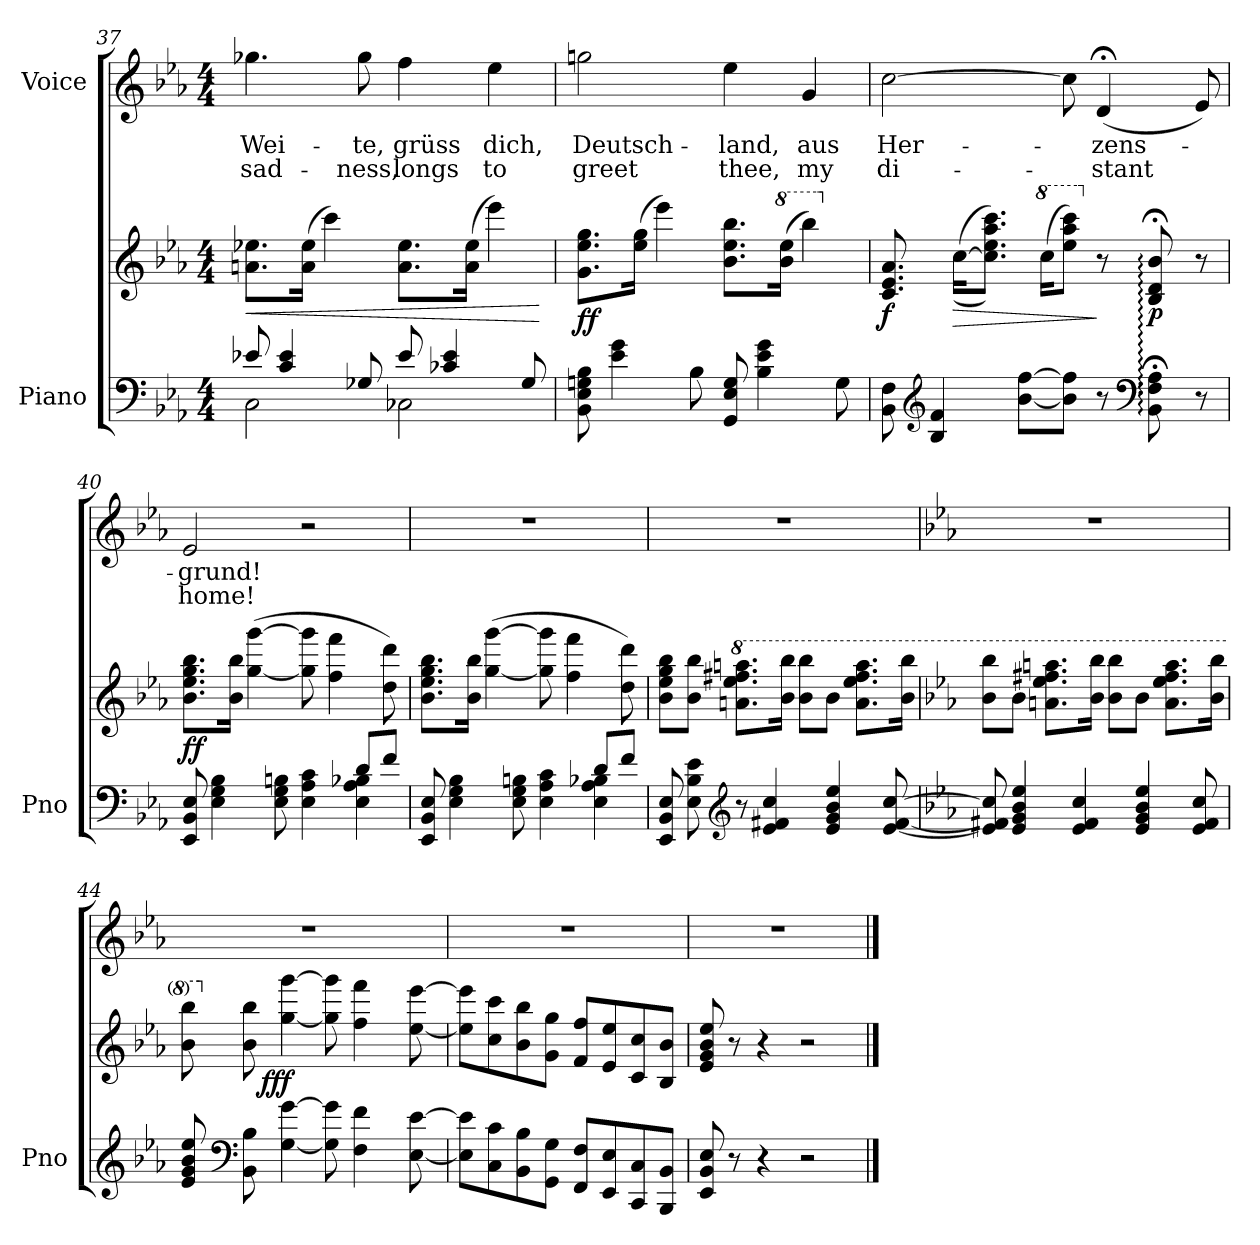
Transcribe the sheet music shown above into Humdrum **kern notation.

**kern	**kern	**dynam	**kern	**text	**text
*part2	*part2	*part2	*part1	*part1	*part1
*staff3	*staff2	*staff2/3	*staff1	*staff1	*staff1
*I"Piano	*	*	*I"Voice	*	*
*I'Pno	*	*	*	*	*
!!LO:LB:g=z
*clefF4	*clefG2	*	*clefG2	*	*
*k[b-e-a-]	*k[b-e-a-]	*	*k[b-e-a-]	*	*
*M4/4	*M4/4	*	*M4/4	*	*
=37	=37	=37	=37	=37	=37
*^	*	*	*	*	*
!	!	!	!LO:HP:b	!	!LO:LY:b	!LO:LY:b
8e-X/	2C\	8.an\ 8.ee-X\L	<	4.gg-X\	Wei-	sad-
4c/ 4e-/	.	.	.	.	.	.
.	.	(16a\ 16ee-\Jk	.	.	.	.
.	.	4ccc\)	.	.	.	.
!	!	!	!	!	!LO:LY:b	!LO:LY:b
8G-X/	.	.	.	8gg-\	-te,	-ness,
!	!	!	!	!	!LO:LY:b	!LO:LY:b
8e-/	2C-X\	8.a\ 8.ee-\L	.	4ff\	grüss	longs
4c-X/ 4e-/	.	.	.	.	.	.
.	.	(16a\ 16ee-\Jk	.	.	.	.
!	!	!	!	!	!LO:LY:b	!LO:LY:b
.	.	4eee-\)	.	4ee-\	dich,	to
8G-/	.	.	.	.	.	.
*v	*v	*	*	*	*	*
.	.	[	.	.	.
=38	=38	=38	=38	=38	=38
!	!	!LO:DY:b	!	!LO:LY:b	!LO:LY:b
8BB-\ 8E-\ 8Gn\ 8B-\	8.g\ 8.ee-\ 8.gg\L	ff	2ggn\	Deutsch-	greet
4e-\ 4g\	.	.	.	.	.
.	(16ee-\ 16gg\Jk	.	.	.	.
.	4eee-\)	.	.	.	.
8B-\	.	.	.	.	.
!	!	!	!	!LO:LY:b	!LO:LY:b
8GG/ 8E-/ 8G/	8.b-\ 8.ee-\ 8.bb-\L	.	4ee-\	-land,	thee,
4B-\ 4e-\ 4g\	.	.	.	.	.
*	*8va	*	*	*	*
.	(16bb-\ 16eee-\Jk	.	.	.	.
!	!	!	!	!LO:LY:b	!LO:LY:b
.	4bbb-\)	.	4g/	aus	my
8G\	.	.	.	.	.
=39	=39	=39	=39	=39	=39
*	*X8va	*	*	*	*
!	!	!LO:DY:b	!	!LO:LY:b	!LO:LY:b
8BB-\ 8F\	8.c/ 8.e-/ 8.a-/	f	[2cc\	Her-	di-
*clefG2	*	*	*	*	*
4B-/ 4f/	.	.	.	.	.
!	!	!LO:HP:b	!	!	!
.	((>[16cc\KL	>	.	.	.
.	8.cc\] 8.ee-\ 8.aa-\ 8.ccc\J))	.	.	.	.
[8b-\ [8ff\L	.	.	.	.	.
*	*8va	*	*	*	*
.	(16ccc\KL	.	.	.	.
8b-\] 8ff\]J	8eee-\ 8aaa-\ 8cccc\J)	.	8cc\]	.	.
*	*X8va	*	*	*	*
!	!	!	!	!LO:LY:b	!LO:LY:b
8r	8r	]	(4d;</	-zens-	-stant
*clefF4	*	*	*	*	*
!	!	!LO:DY:b	!	!	!
8BB-\::; 8F\::; 8A-\::;	8B-/::;< 8d/::;< 8b-/::;<	p	.	.	.
8r	8r	.	8e-/)	.	.
!!LO:LB:g=z
=40	=40	=40	=40	=40	=40
*^	*	*	*	*	*
!	!	!	!LO:DY:b	!	!LO:LY:b	!LO:LY:b
2.ryy	8EE-/ 8BB-/ 8E-/	8.b-\ 8.ee-\ 8.gg\ 8.bb-\L	ff	2e-/	grund!	home!
.	4E-\ 4G\ 4B-\	.	.	.	.	.
.	.	16b-\ 16bb-\Jk	.	.	.	.
.	.	([4gg\ [4ggg\	.	.	.	.
.	8E-\ 8G\ 8Bn\	.	.	.	.	.
.	4E-\ 4A-\ 4c\	8gg\] 8ggg\]	.	2r	.	.
.	.	4ff\ 4fff\	.	.	.	.
8d/L	4E-\ 4A-\ 4B-X\	.	.	.	.	.
8f/J	.	8dd\ 8ddd\)	.	.	.	.
=41	=41	=41	=41	=41	=41	=41
2.ryy	8EE-/ 8BB-/ 8E-/	8.b-\ 8.ee-\ 8.gg\ 8.bb-\L	.	1r	.	.
.	4E-\ 4G\ 4B-\	.	.	.	.	.
.	.	16b-\ 16bb-\Jk	.	.	.	.
.	.	([4gg\ [4ggg\	.	.	.	.
.	8E-\ 8G\ 8Bn\	.	.	.	.	.
.	4E-\ 4A-\ 4c\	8gg\] 8ggg\]	.	.	.	.
.	.	4ff\ 4fff\	.	.	.	.
8d/L	4E-\ 4A-\ 4B-X\	.	.	.	.	.
8f/J	.	8dd\ 8ddd\)	.	.	.	.
*v	*v	*	*	*	*	*
=42	=42	=42	=42	=42	=42
8EE-/ 8BB-/ 8E-/	8b-\ 8ee-\ 8gg\ 8bb-\L	.	1r	.	.
8E-\ 8B-\ 8e-\	8b-\ 8bb-\J	.	.	.	.
*clefG2	*	*	*	*	*
*	*8va	*	*	*	*
8r	8.aan\ 8.eee-\ 8.fff#X\ 8.aaan\L	.	.	.	.
4e-/ 4f#X/ 4cc/	.	.	.	.	.
.	16bb-\ 16bbb-\Jk	.	.	.	.
.	8bb-\ 8bbb-\L	.	.	.	.
4e-/ 4g/ 4b-/ 4ee-/	8bb-\J	.	.	.	.
.	8.aa\ 8.eee-\ 8.fff#\ 8.aaa\L	.	.	.	.
[8e-/ [8f#/ [8cc/	.	.	.	.	.
.	16bb-\ 16bbb-\Jk	.	.	.	.
!!LO:LB:g=z
=43	=43	=43	=43	=43	=43
*k[b-e-a-]	*k[b-e-a-]	*	*k[b-e-a-]	*	*
8e-/] 8f#X/] 8cc/]	8bb-\ 8bbb-\L	.	1r	.	.
4e-/ 4g/ 4b-/ 4ee-/	8bb-\J	.	.	.	.
.	8.aan\ 8.eee-\ 8.fff#X\ 8.aaan\L	.	.	.	.
4e-/ 4f#/ 4cc/	.	.	.	.	.
.	16bb-\ 16bbb-\Jk	.	.	.	.
.	8bb-\ 8bbb-\L	.	.	.	.
4e-/ 4g/ 4b-/ 4ee-/	8bb-\J	.	.	.	.
.	8.aa\ 8.eee-\ 8.fff#\ 8.aaa\L	.	.	.	.
8e-/ 8f#/ 8cc/	.	.	.	.	.
.	16bb-\ 16bbb-\Jk	.	.	.	.
=44	=44	=44	=44	=44	=44
*	*^	*	*	*	*
8e-/ 8g/ 8b-/ 8ee-/	8bb-\ 8bbb-\	8.ryy	.	1r	.	.
*clefF4	*	*	*	*	*	*
*	*X8va	*	*	*	*	*
8BB-\ 8B-\	8b-\ 8bb-\	.	.	.	.	.
!	!	!	!LO:DY:b	!	!	!
.	.	2ryy	fff	.	.	.
[4G\ [4g\	[4gg\ [4ggg\	.	.	.	.	.
8G\] 8g\]	8gg\] 8ggg\]	.	.	.	.	.
4F\ 4f\	4ff\ 4fff\	.	.	.	.	.
.	.	4ryy	.	.	.	.
[8E-\ [8e-\	[8ee-\ [8eee-\	.	.	.	.	.
.	.	16ryy	.	.	.	.
*	*v	*v	*	*	*	*
=45	=45	=45	=45	=45	=45
8E-\] 8e-\]L	8ee-\] 8eee-\]L	.	1r	.	.
8C\ 8c\	8cc\ 8ccc\	.	.	.	.
8BB-\ 8B-\	8b-\ 8bb-\	.	.	.	.
8GG\ 8G\J	8g\ 8gg\J	.	.	.	.
8FF/ 8F/L	8f/ 8ff/L	.	.	.	.
8EE-/ 8E-/	8e-/ 8ee-/	.	.	.	.
8CC/ 8C/	8c/ 8cc/	.	.	.	.
8BBB-/ 8BB-/J	8B-/ 8b-/J	.	.	.	.
=46	=46	=46	=46	=46	=46
8EE-/ 8BB-/ 8E-/	8e-/ 8g/ 8b-/ 8ee-/	.	1r	.	.
8r	8r	.	.	.	.
4r	4r	.	.	.	.
2r	2r	.	.	.	.
==	==	==	==	==	==
*-	*-	*-	*-	*-	*-
